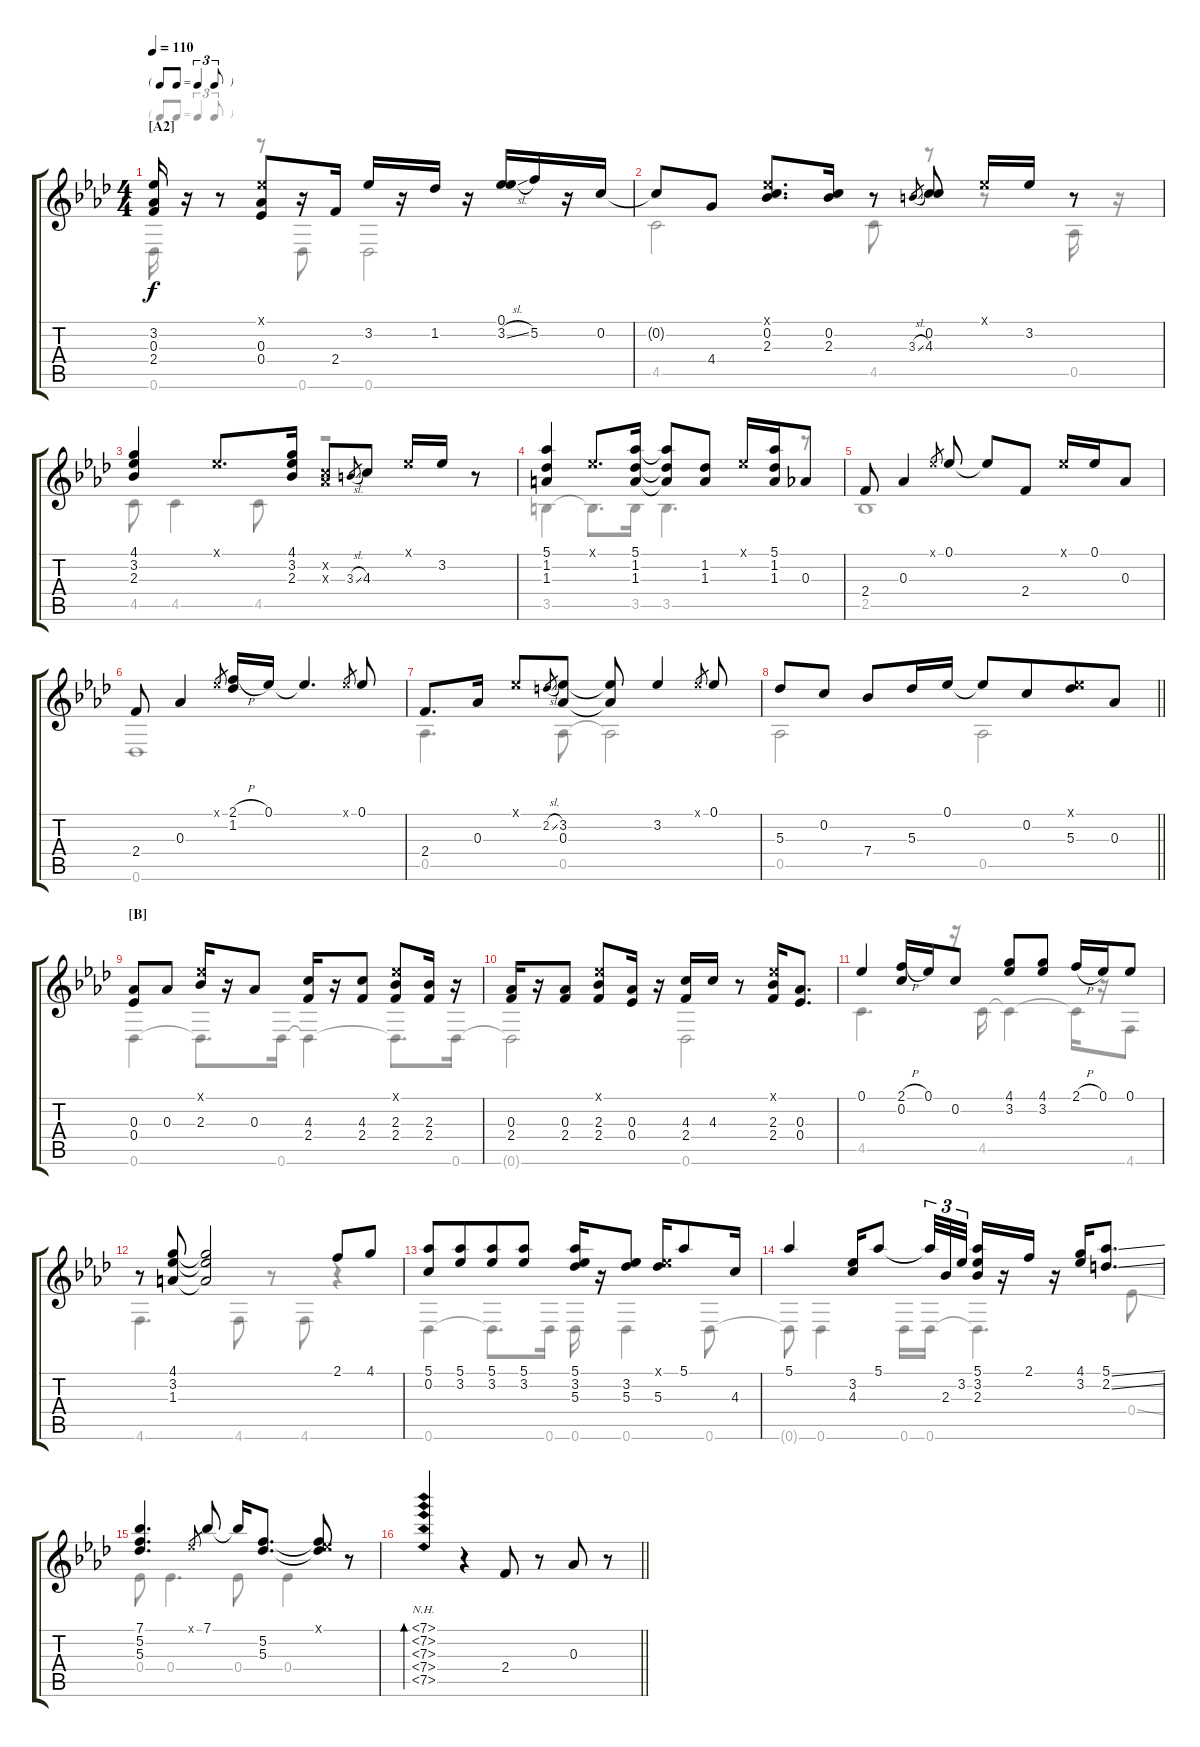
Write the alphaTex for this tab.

\track "" {instrument acousticguitarsteel}
\staff {score tabs}
\tuning (Eb4 C4 Ab3 Eb3 Ab2 Db2) {hide}
\voice
\ts (4 4)
\tf triplet8th
\section ("" "[A2]")
\tempo 110
\clef g2
\ks ab
(3.2 0.3 2.4).16{dy f} r.16 r.8 (0.1{x} 0.3 0.4).8 r.16 2.4.16 3.2.16 r.16 1.2.16 r.16 (0.1 3.2{sl}).16{txt ""} 5.2.16 r.16 0.2.16 |
0.2{t}.8 4.4.8 (0.1{x} 0.2 2.3).8{d} (0.2 2.3).16 r.8 3.3{sl}.8{gr} (0.2 4.3).8 0.1{x}.16 3.2.16 r.8 |
(4.1 3.2 2.3).4 0.1{x}.8{d} (4.1 3.2 2.3).16 (0.2{x} 0.3{x}).8 3.3{sl}.8{gr} 4.3.8 0.1{x}.16 3.2.16 r.8 |
(5.1 1.2 1.3).4 0.1{x}.8{d} (5.1 1.2 1.3).16 (5.1{t} 1.2{t} 1.3{t}).8 (1.2 1.3).8 0.1{x}.16 (5.1 1.2 1.3).16 0.3.8 |
2.4.8 0.3.4 0.1{x}.8{gr} 0.1.8 0.1{t}.8 2.4.8 0.1{x}.16 0.1.16 0.3.8 |
2.4.8 0.3.4 0.1{x}.8{gr} (2.1{h} 1.2).16 0.1.16 0.1{t}.4{d} 0.1{x}.8{gr} 0.1.8 |
2.4.8{d} 0.3.16 0.1{x}.8 2.2{sl}.8{gr} (3.2 0.3).8 (3.2{t} 0.3{t}).8 3.2.4 0.1{x}.8{gr} 0.1.8 |
\barLineRight lightlight
5.3.8 0.2.8 7.4.8 5.3.16 0.1.16 0.1{t}.8 0.2.8{beam merge} (0.1{x} 5.3).8 0.3.8 |
\section ("" "[B]")
(0.3 0.4).8 0.3.8 (0.1{x} 2.3).16 r.16 0.3.8 (4.3 2.4).16 r.16 (4.3 2.4).8 (0.1{x} 2.3 2.4).8 (2.3 2.4).16 r.16 |
(0.3 2.4).16 r.16 (0.3 2.4).8 (0.1{x} 2.3 2.4).8 (0.3 0.4).16 r.16 (4.3 2.4).16 4.3.16 r.8 (0.1{x} 2.3 2.4).16 (0.3 0.4).8{d} |
0.1.4 (2.1{h} 0.2).16{txt ""} 0.1.16 0.2.8 (4.1 3.2).8 (4.1 3.2).8 2.1{h}.16{txt ""} 0.1.16 0.1.8 |
r.8 (4.1 3.2 1.3).8 (4.1{t} 3.2{t} 1.3{t}).2 2.1.8{txt ""} 4.1.8 |
(5.1 0.2).8 (5.1 3.2).8{beam merge} (5.1 3.2).8{txt ""} (5.1 3.2).8 (5.1 3.2 5.3).16 r.16 (3.2 5.3).8 (0.1{x} 5.3).16 5.1.8 4.3.16 |
5.1.4 (3.2 4.3).16{beam Up} 5.1.8{beam Up} 5.1{t}.32{tu (3 2)} 2.3.32{tu (3 2) beam merge} 3.2.32{tu (3 2) beam split} (5.1 3.2 2.3).16 r.16 2.1.16 r.16 (4.1 3.2).16{txt ""} (5.1{ss} 2.2{ss}).8{d} |
(7.1 5.2 5.3).4{d} 0.1{x}.8{gr} 7.1.8 7.1{t}.16 (5.2 5.3).8{d} (0.1{x} 5.2{t} 5.3{t}).8 r.8 |
\barLineRight lightlight
(7.1{nh} 7.2{nh} 7.3{nh} 7.4{nh} 7.5{nh}).4{bd 240 beam Up} r.4 2.4.8 r.8 0.3.8 r.8
\voice
\clef g2
\ottava regular
\simile none
\ks ab
0.6.16{dy f} r.16 r.8 r.8 0.6.8 0.6.2 |
4.5.2 4.5.8 r.8 r.8 0.5.16 r.16 |
4.5.8 4.5.4 4.5.8 r.2 |
3.5.4 3.5{t}.8{d} 3.5.16 3.5.4{d} r.8 |
2.5.1 |
0.6.1 |
0.5.4{d} 0.5.8 0.5{t}.2 |
\barLineRight lightlight
0.5.2 0.5.2 |
0.6.4 0.6{t}.8{d} 0.6.16 0.6{t}.4 0.6{t}.8{d} 0.6.16 |
0.6{t}.2 0.6.2 |
4.5.4{d} r.16 4.5.16 4.5{t}.4 4.5{t}.16 r.16 4.6.8 |
4.6.4{d} 4.6.8 r.8 4.6.8 r.4 |
0.6.4 0.6{t}.8{d} 0.6.16 0.6.16 r.16 0.6.4 0.6.8 |
0.6{t}.8 0.6.4 0.6.16 0.6.16 0.6{t}.4{d} 0.4{ss}.8 |
0.4.8 0.4.4{d} 0.4.8 0.4.4 r.8 |
\barLineRight lightlight
